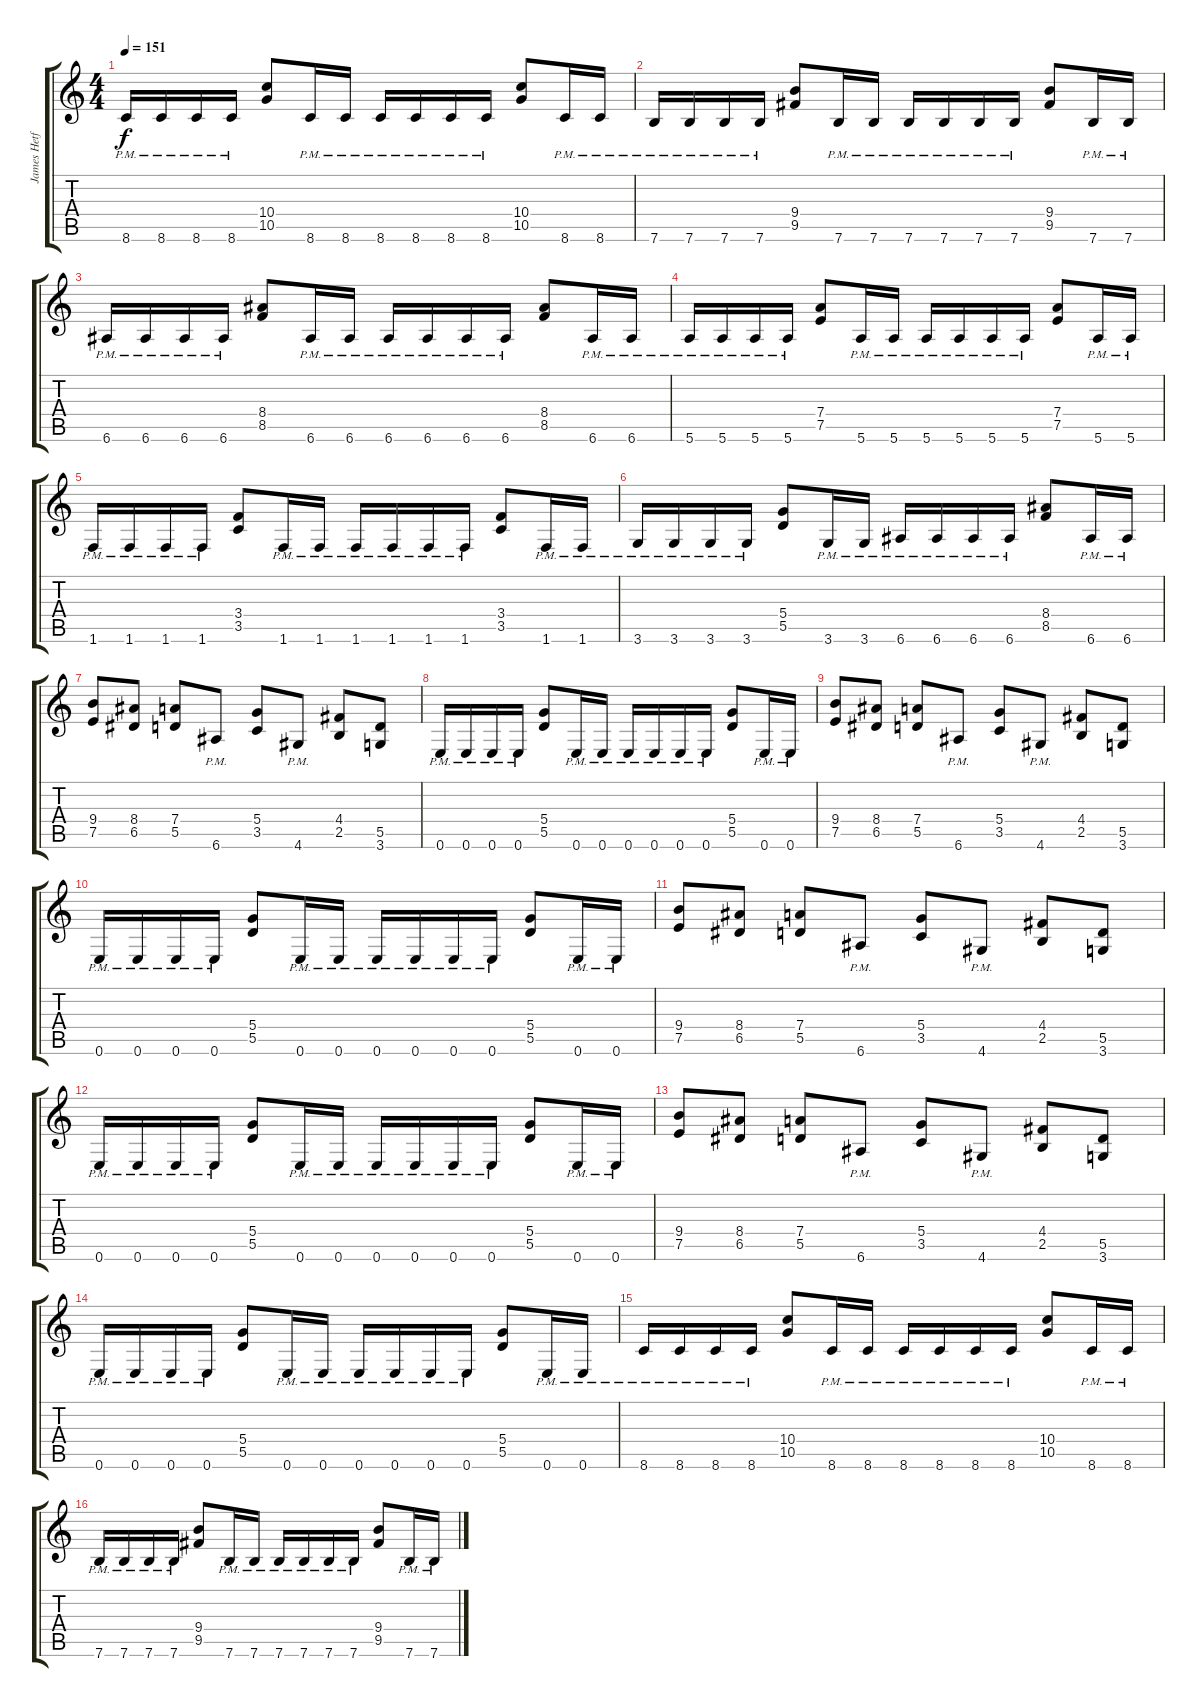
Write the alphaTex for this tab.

\track ("James Hetfield" "James Hetf") {instrument distortionguitar}
\staff {score tabs}
\tuning (E4 B3 G3 D3 A2 E2) {hide}
\ts (4 4)
\tempo 151
\clef g2
\ks c
8.6{pm}.16{dy f} 8.6{pm}.16 8.6{pm}.16 8.6{pm}.16 (10.4 10.5).8 8.6{pm}.16 8.6{pm}.16 8.6{pm}.16 8.6{pm}.16 8.6{pm}.16 8.6{pm}.16 (10.4 10.5).8 8.6{pm}.16 8.6{pm}.16 |
7.6{pm}.16 7.6{pm}.16 7.6{pm}.16 7.6{pm}.16 (9.4 9.5).8 7.6{pm}.16 7.6{pm}.16 7.6{pm}.16 7.6{pm}.16 7.6{pm}.16 7.6{pm}.16 (9.4 9.5).8 7.6{pm}.16 7.6{pm}.16 |
6.6{pm}.16 6.6{pm}.16 6.6{pm}.16 6.6{pm}.16 (8.4 8.5).8 6.6{pm}.16 6.6{pm}.16 6.6{pm}.16 6.6{pm}.16 6.6{pm}.16 6.6{pm}.16 (8.4 8.5).8 6.6{pm}.16 6.6{pm}.16 |
5.6{pm}.16 5.6{pm}.16 5.6{pm}.16 5.6{pm}.16 (7.4 7.5).8 5.6{pm}.16 5.6{pm}.16 5.6{pm}.16 5.6{pm}.16 5.6{pm}.16 5.6{pm}.16 (7.4 7.5).8 5.6{pm}.16 5.6{pm}.16 |
1.6{pm}.16 1.6{pm}.16 1.6{pm}.16 1.6{pm}.16 (3.4 3.5).8 1.6{pm}.16 1.6{pm}.16 1.6{pm}.16 1.6{pm}.16 1.6{pm}.16 1.6{pm}.16 (3.4 3.5).8 1.6{pm}.16 1.6{pm}.16 |
3.6{pm}.16 3.6{pm}.16 3.6{pm}.16 3.6{pm}.16 (5.4 5.5).8 3.6{pm}.16 3.6{pm}.16 6.6{pm}.16 6.6{pm}.16 6.6{pm}.16 6.6{pm}.16 (8.4 8.5).8 6.6{pm}.16 6.6{pm}.16 |
(9.4 7.5).8 (8.4 6.5).8 (7.4 5.5).8 6.6{pm}.8 (5.4 3.5).8 4.6{pm}.8 (4.4 2.5).8 (5.5 3.6).8 |
0.6{pm}.16 0.6{pm}.16 0.6{pm}.16 0.6{pm}.16 (5.4 5.5).8 0.6{pm}.16 0.6{pm}.16 0.6{pm}.16 0.6{pm}.16 0.6{pm}.16 0.6{pm}.16 (5.4 5.5).8 0.6{pm}.16 0.6{pm}.16 |
(9.4 7.5).8 (8.4 6.5).8 (7.4 5.5).8 6.6{pm}.8 (5.4 3.5).8 4.6{pm}.8 (4.4 2.5).8 (5.5 3.6).8 |
0.6{pm}.16 0.6{pm}.16 0.6{pm}.16 0.6{pm}.16 (5.4 5.5).8 0.6{pm}.16 0.6{pm}.16 0.6{pm}.16 0.6{pm}.16 0.6{pm}.16 0.6{pm}.16 (5.4 5.5).8 0.6{pm}.16 0.6{pm}.16 |
(9.4 7.5).8 (8.4 6.5).8 (7.4 5.5).8 6.6{pm}.8 (5.4 3.5).8 4.6{pm}.8 (4.4 2.5).8 (5.5 3.6).8 |
0.6{pm}.16 0.6{pm}.16 0.6{pm}.16 0.6{pm}.16 (5.4 5.5).8 0.6{pm}.16 0.6{pm}.16 0.6{pm}.16 0.6{pm}.16 0.6{pm}.16 0.6{pm}.16 (5.4 5.5).8 0.6{pm}.16 0.6{pm}.16 |
(9.4 7.5).8 (8.4 6.5).8 (7.4 5.5).8 6.6{pm}.8 (5.4 3.5).8 4.6{pm}.8 (4.4 2.5).8 (5.5 3.6).8 |
0.6{pm}.16 0.6{pm}.16 0.6{pm}.16 0.6{pm}.16 (5.4 5.5).8 0.6{pm}.16 0.6{pm}.16 0.6{pm}.16 0.6{pm}.16 0.6{pm}.16 0.6{pm}.16 (5.4 5.5).8 0.6{pm}.16 0.6{pm}.16 |
8.6{pm}.16 8.6{pm}.16 8.6{pm}.16 8.6{pm}.16 (10.4 10.5).8 8.6{pm}.16 8.6{pm}.16 8.6{pm}.16 8.6{pm}.16 8.6{pm}.16 8.6{pm}.16 (10.4 10.5).8 8.6{pm}.16 8.6{pm}.16 |
7.6{pm}.16 7.6{pm}.16 7.6{pm}.16 7.6{pm}.16 (9.4 9.5).8 7.6{pm}.16 7.6{pm}.16 7.6{pm}.16 7.6{pm}.16 7.6{pm}.16 7.6{pm}.16 (9.4 9.5).8 7.6{pm}.16 7.6{pm}.16
